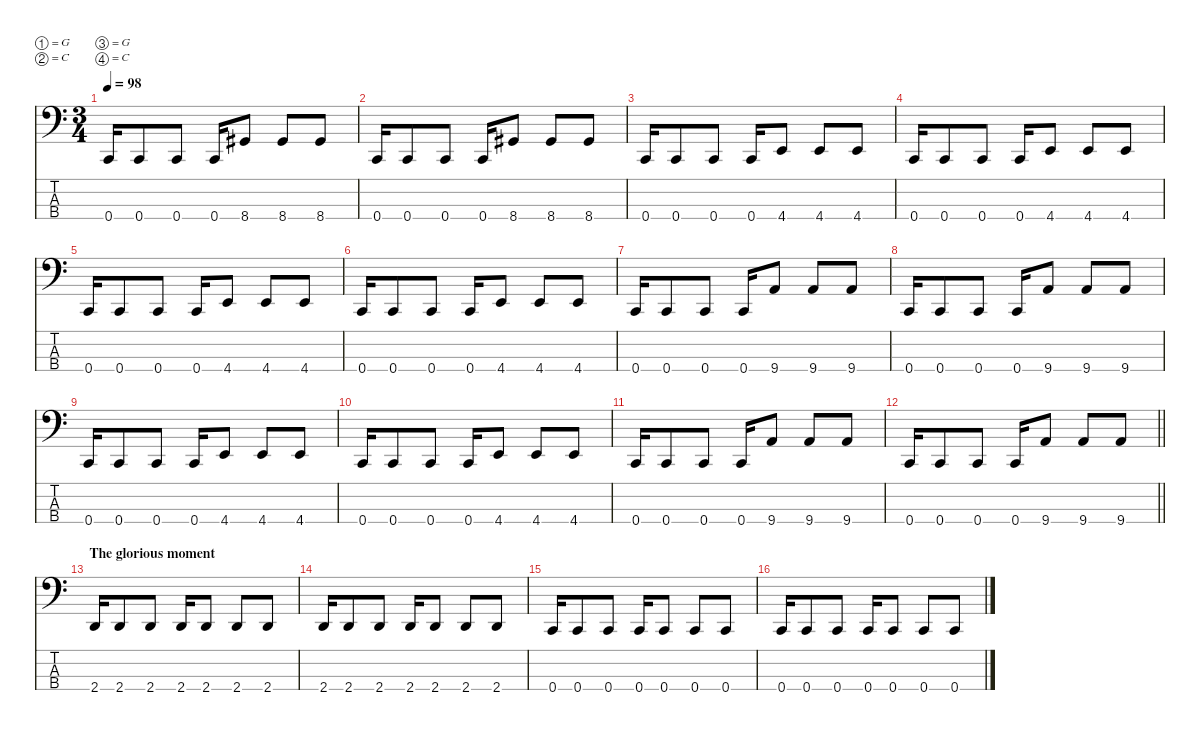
\defaultSystemsLayout 4
\hideDynamics
\bracketExtendMode nobrackets
\singleTrackTrackNamePolicy hidden
\multiTrackTrackNamePolicy hidden
\firstSystemTrackNameMode fullname
\firstSystemTrackNameOrientation horizontal
\otherSystemsTrackNameOrientation horizontal
\track ("Bass guitar" "el.bs.") {instrument electricbassfinger}
\staff {score tabs}
\tuning (G2 C2 G1 C1)
\ts (3 4)
\tempo 98
\clef f4
\ks c
0.4.16{dy f beam Up} 0.4.8{beam Up} 0.4.8{beam Up} 0.4.16{beam Up} 8.4{acc #}.8{beam Up} 8.4{acc #}.8{beam Up} 8.4{acc #}.8{beam Up} |
0.4.16{beam Up} 0.4.8{beam Up} 0.4.8{beam Up} 0.4.16{beam Up} 8.4{acc #}.8{beam Up} 8.4{acc #}.8{beam Up} 8.4{acc #}.8{beam Up} |
0.4.16{beam Up} 0.4.8{beam Up} 0.4.8{beam Up} 0.4.16{beam Up} 4.4.8{beam Up} 4.4.8{beam Up} 4.4.8{beam Up} |
0.4.16{beam Up} 0.4.8{beam Up} 0.4.8{beam Up} 0.4.16{beam Up} 4.4.8{beam Up} 4.4.8{beam Up} 4.4.8{beam Up} |
0.4.16{beam Up} 0.4.8{beam Up} 0.4.8{beam Up} 0.4.16{beam Up} 4.4.8{beam Up} 4.4.8{beam Up} 4.4.8{beam Up} |
0.4.16{beam Up} 0.4.8{beam Up} 0.4.8{beam Up} 0.4.16{beam Up} 4.4.8{beam Up} 4.4.8{beam Up} 4.4.8{beam Up} |
0.4.16{beam Up} 0.4.8{beam Up} 0.4.8{beam Up} 0.4.16{beam Up} 9.4.8{beam Up} 9.4.8{beam Up} 9.4.8{beam Up} |
0.4.16{beam Up} 0.4.8{beam Up} 0.4.8{beam Up} 0.4.16{beam Up} 9.4.8{beam Up} 9.4.8{beam Up} 9.4.8{beam Up} |
0.4.16{beam Up} 0.4.8{beam Up} 0.4.8{beam Up} 0.4.16{beam Up} 4.4.8{beam Up} 4.4.8{beam Up} 4.4.8{beam Up} |
0.4.16{beam Up} 0.4.8{beam Up} 0.4.8{beam Up} 0.4.16{beam Up} 4.4.8{beam Up} 4.4.8{beam Up} 4.4.8{beam Up} |
0.4.16{beam Up} 0.4.8{beam Up} 0.4.8{beam Up} 0.4.16{beam Up} 9.4.8{beam Up} 9.4.8{beam Up} 9.4.8{beam Up} |
\barLineRight lightlight
0.4.16{beam Up} 0.4.8{beam Up} 0.4.8{beam Up} 0.4.16{beam Up} 9.4.8{beam Up} 9.4.8{beam Up} 9.4.8{beam Up} |
\section ("" "The glorious moment")
2.4.16{beam Up} 2.4.8{beam Up} 2.4.8{beam Up} 2.4.16{beam Up} 2.4.8{beam Up} 2.4.8{beam Up} 2.4.8{beam Up} |
2.4.16{beam Up} 2.4.8{beam Up} 2.4.8{beam Up} 2.4.16{beam Up} 2.4.8{beam Up} 2.4.8{beam Up} 2.4.8{beam Up} |
0.4.16{beam Up} 0.4.8{beam Up} 0.4.8{beam Up} 0.4.16{beam Up} 0.4.8{beam Up} 0.4.8{beam Up} 0.4.8{beam Up} |
0.4.16{beam Up} 0.4.8{beam Up} 0.4.8{beam Up} 0.4.16{beam Up} 0.4.8{beam Up} 0.4.8{beam Up} 0.4.8{beam Up}
